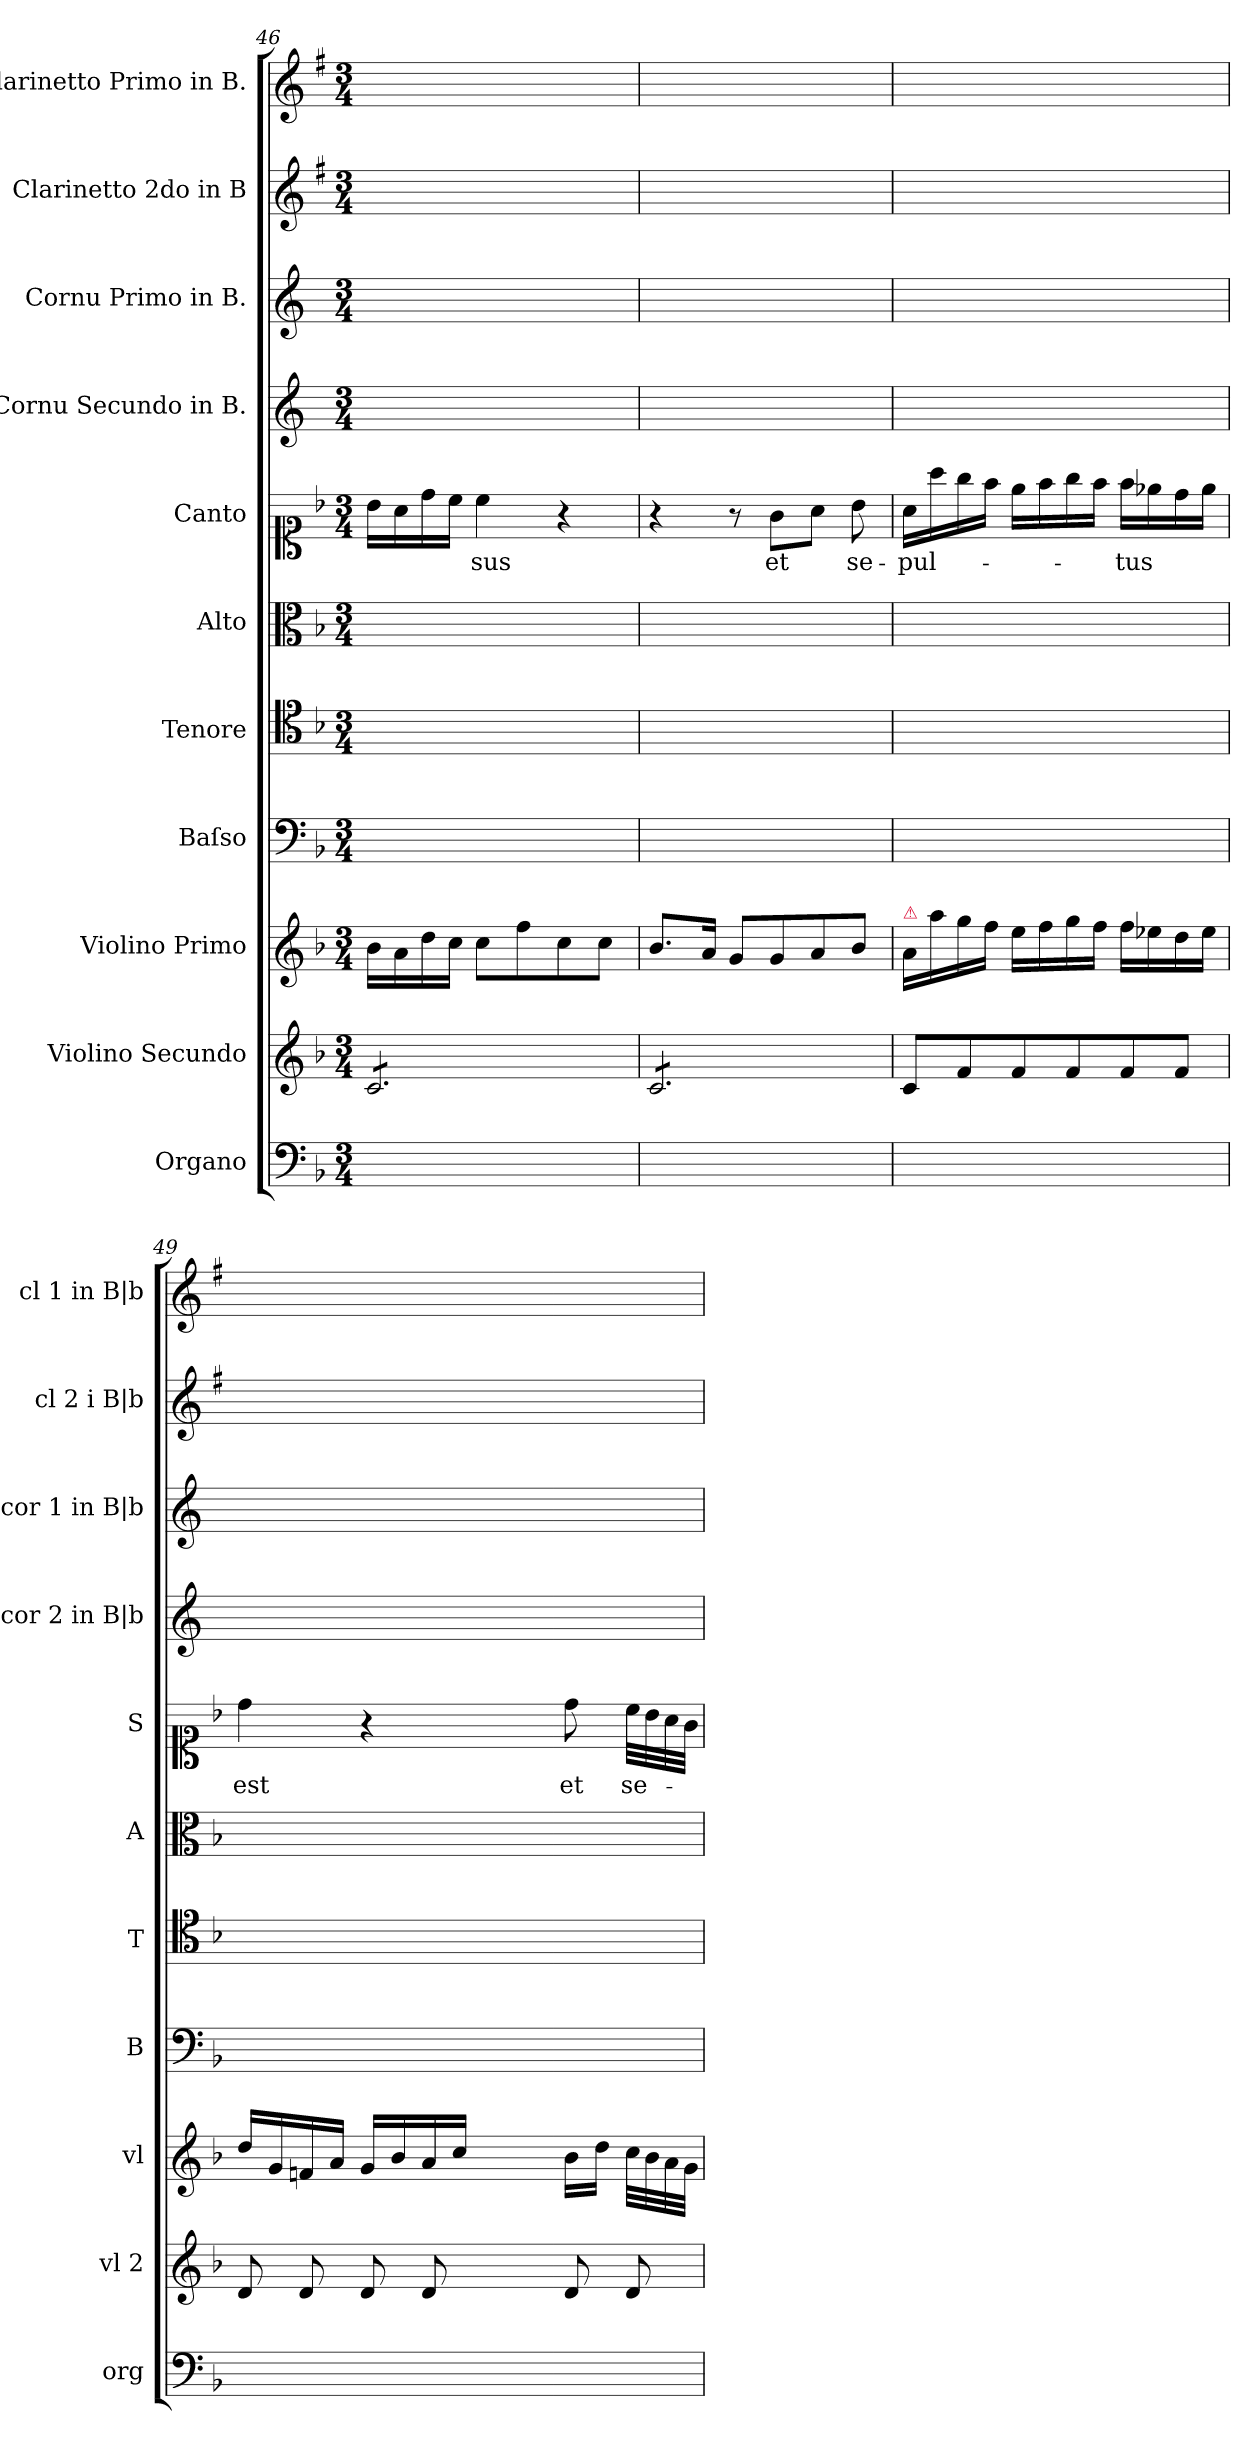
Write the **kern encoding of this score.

**kern	**kern	**kern	**kern	**kern	**kern	**kern	**text	**kern	**kern	**kern	**kern
*part11	*part10	*part9	*part8	*part7	*part6	*part5	*part5	*part4	*part3	*part2	*part1
*staff11	*staff10	*staff9	*staff8	*staff7	*staff6	*staff5	*staff5	*staff4	*staff3	*staff2	*staff1
*I"Organo	*I"Violino Secundo	*I"Violino Primo	*I"Baſso	*I"Tenore	*I"Alto	*I"Canto	*	*I"Cornu Secundo in B.	*I"Cornu Primo in B.	*I"Clarinetto 2do in B	*I"Clarinetto Primo in B.
*I'org	*I'vl 2	*I'vl	*I'B	*I'T	*I'A	*I'S	*	*I'cor 2 in B|b	*I'cor 1 in B|b	*I'cl 2 i B|b	*I'cl 1 in B|b
*clefF4	*clefG2	*clefG2	*clefF4	*clefC4	*clefC3	*clefC1	*	*clefG2	*clefG2	*clefG2	*clefG2
*	*	*	*	*	*	*	*	*ITrd4c7	*ITrd4c7	*ITrd1c2	*ITrd1c2
*k[b-]	*k[b-]	*k[b-]	*k[b-]	*k[b-]	*k[b-]	*k[b-]	*	*k[b-]	*k[b-]	*k[b-]	*k[b-]
*F:	*F:	*F:	*F:	*F:	*F:	*F:	*	*F:	*F:	*F:	*F:
*M3/4	*M3/4	*M3/4	*M3/4	*M3/4	*M3/4	*M3/4	*	*M3/4	*M3/4	*M3/4	*M3/4
=46	=46	=46	=46	=46	=46	=46	=46	=46	=46	=46	=46
*	*tremolo	*	*	*	*	*	*	*	*	*	*
2.ryy	8c/L	16b-\LL	2.ryy	2.ryy	2.ryy	16b-\LL	.	2.ryy	2.ryy	2.ryy	2.ryy
.	.	16a\	.	.	.	16a\	.	.	.	.	.
.	8c/	16dd\	.	.	.	16dd\	.	.	.	.	.
.	.	16cc\JJ	.	.	.	16cc\JJ	.	.	.	.	.
!	!	!	!	!	!	!	!LO:LY:i	!	!	!	!
.	8c/	8cc\L	.	.	.	4cc\	-sus	.	.	.	.
.	8c/	8ff\	.	.	.	.	.	.	.	.	.
.	8c/	8cc\	.	.	.	4r	.	.	.	.	.
.	8c/J	8cc\J	.	.	.	.	.	.	.	.	.
=47	=47	=47	=47	=47	=47	=47	=47	=47	=47	=47	=47
2.ryy	8c/L	8.b-/L	2.ryy	2.ryy	2.ryy	4r	.	2.ryy	2.ryy	2.ryy	2.ryy
.	8c/	.	.	.	.	.	.	.	.	.	.
.	.	16a/Jk	.	.	.	.	.	.	.	.	.
.	8c/	8g/L	.	.	.	8r	.	.	.	.	.
.	8c/	8g/	.	.	.	8g\L	et	.	.	.	.
.	8c/	8a/	.	.	.	8a\J	.	.	.	.	.
.	8c/J	8b-/J	.	.	.	8b-\	se-	.	.	.	.
*	*Xtremolo	*	*	*	*	*	*	*	*	*	*
=48	=48	=48	=48	=48	=48	=48	=48	=48	=48	=48	=48
!	!	!LO:TX:a:color=crimson:t=⚠	!	!	!	!	!	!	!	!	!
2.ryy	8c/L	16a/LL	2.ryy	2.ryy	2.ryy	16a\LL	-pul-	2.ryy	2.ryy	2.ryy	2.ryy
.	.	16aa\	.	.	.	16aa\	.	.	.	.	.
.	8f/	16gg\	.	.	.	16gg\	.	.	.	.	.
.	.	16ff\JJ	.	.	.	16ff\JJ	.	.	.	.	.
.	8f/	16ee\LL	.	.	.	16ee\LL	.	.	.	.	.
.	.	16ff\	.	.	.	16ff\	.	.	.	.	.
.	8f/	16gg\	.	.	.	16gg\	.	.	.	.	.
.	.	16ff\JJ	.	.	.	16ff\JJ	.	.	.	.	.
.	8f/	16ff\LL	.	.	.	16ff\LL	-tus	.	.	.	.
.	.	16ee-X\	.	.	.	16ee-X\	.	.	.	.	.
.	8f/J	16dd\	.	.	.	16dd\	.	.	.	.	.
.	.	16ee-\JJ	.	.	.	16ee-\JJ	.	.	.	.	.
=49	=49	=49	=49	=49	=49	=49	=49	=49	=49	=49	=49
2.ryy	8d/	16dd/LL	2.ryy	2.ryy	2.ryy	4dd\	est	2.ryy	2.ryy	2.ryy	2.ryy
.	.	16g/	.	.	.	.	.	.	.	.	.
.	8d/	16fn/	.	.	.	.	.	.	.	.	.
.	.	16a/JJ	.	.	.	.	.	.	.	.	.
.	8d/	16g/LL	.	.	.	4r	.	.	.	.	.
.	.	16b-/	.	.	.	.	.	.	.	.	.
.	8d/	16a/	.	.	.	.	.	.	.	.	.
.	.	16cc/JJ	.	.	.	.	.	.	.	.	.
.	4ryy	4ryy	.	.	.	4ryy	.	.	.	.	.
=-	=-	=-	=-	=-	=-	=-	=-	=-	=-	=-	=-
4ryy	8d/	16b-\LL	4ryy	4ryy	4ryy	8dd\	et	4ryy	4ryy	4ryy	4ryy
.	.	16dd\JJ	.	.	.	.	.	.	.	.	.
.	8d/	32cc\LLL	.	.	.	32cc\LLL	se-	.	.	.	.
.	.	32b-\	.	.	.	32b-\	.	.	.	.	.
.	.	32a\	.	.	.	32a\	.	.	.	.	.
.	.	32g\JJJ	.	.	.	32g\JJJ	.	.	.	.	.
=	=	=	=	=	=	=	=	=	=	=	=
*-	*-	*-	*-	*-	*-	*-	*-	*-	*-	*-	*-
